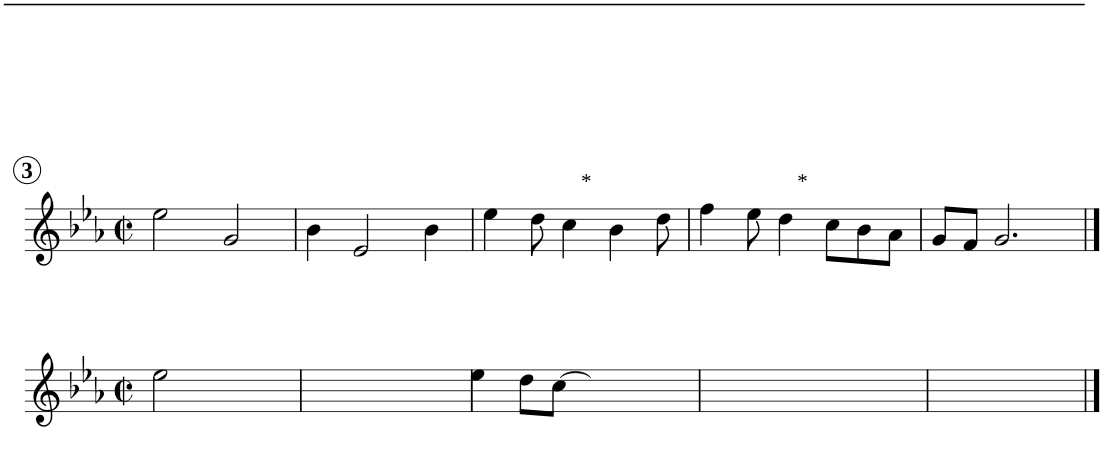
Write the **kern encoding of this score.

**kern
*part1
*staff1
!!LO:PB:g=z
*clefG2
*k[b-e-a-]
*E-:
*M2/2
*met(c|)
!!LO:REH:place=s1:a:B:cj:enc=circle:fs=11:t=3
=1
2ee-\
2g/
=2
4b-\
2e-/
4b-\
=3
4ee-\
!LO:TX:a:t=*
8dd\
4cc\
4b-\
8dd\
=4
4ff\
!LO:TX:a:t=*
8ee-\
4dd\
8cc\L
8b-\
8a-\J
=5
8g/L
8f/J
2.g/
!!LO:LB:g=z
==6
*M2/2
*met(c|)
2ee-\
2g
=7
4b-
2e-
4b-
=8
4ee-\
8dd\L
[8cc\J
8cc]
4b-
8dd
=9
4ff
8ee-
4dd
8ccL
8b-
8a-J
=10
8gL
8fJ
2.g
==
*-
